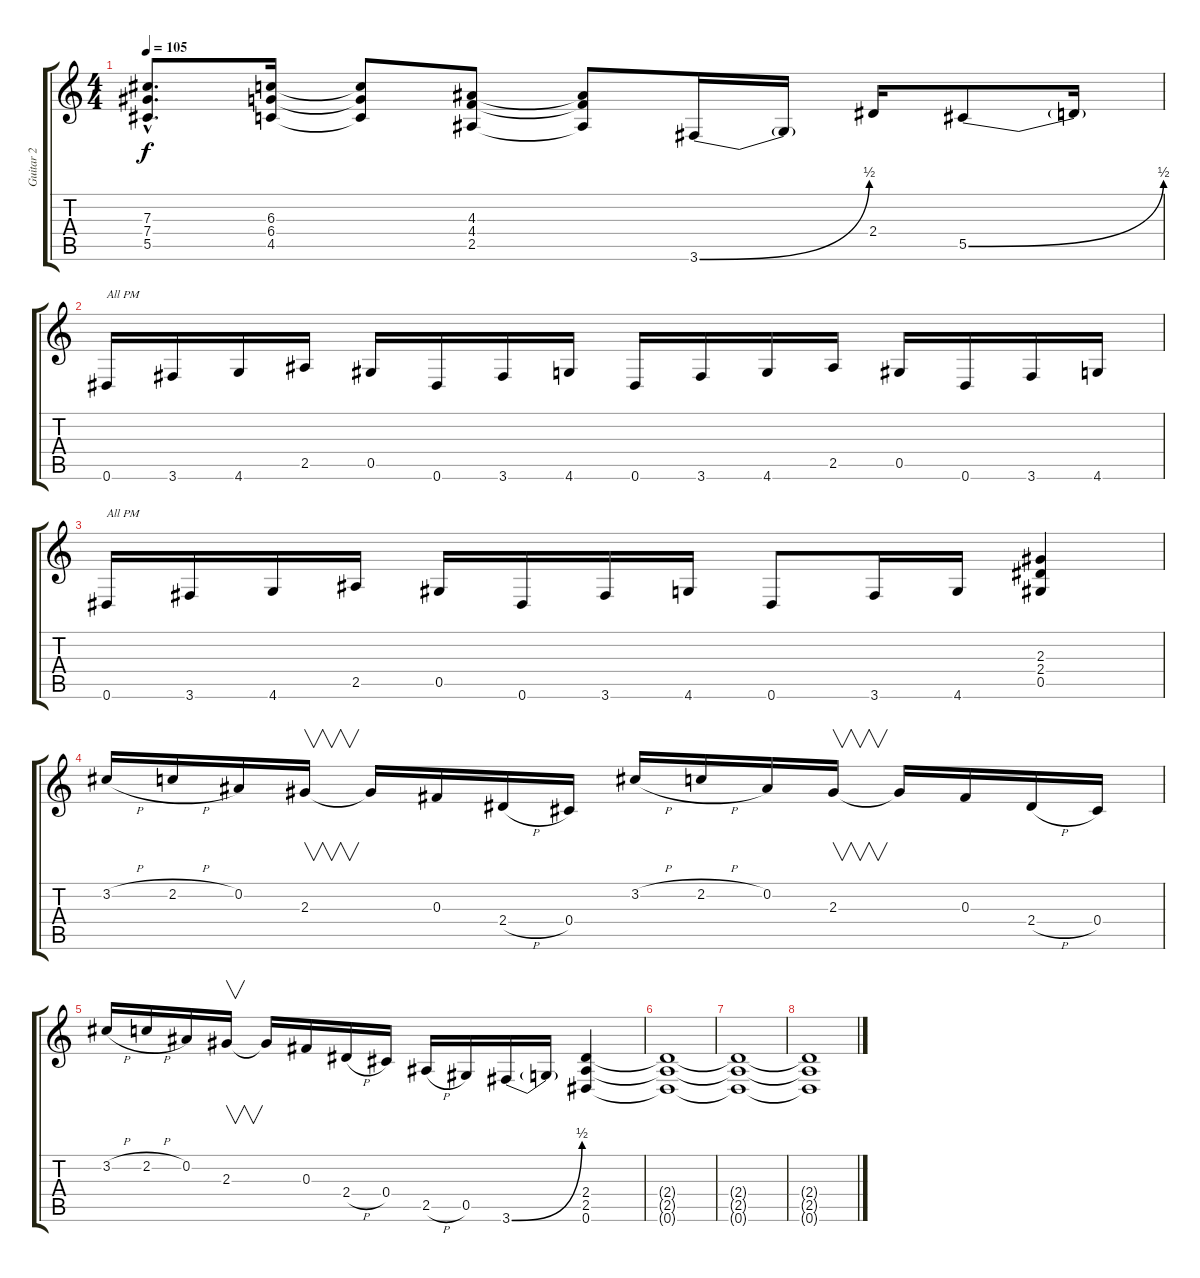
\track ("Guitar 2" "Guitar 2") {instrument overdrivenguitar}
\staff {score tabs}
\tuning (Eb4 Bb3 Gb3 Db3 Ab2 Eb2) {hide}
\ts (4 4)
\tempo 105
\clef g2
\ks c
(7.3{hac} 7.4{hac} 5.5{hac}).8{d dy f} (6.3 6.4 4.5).16 (6.3{t} 6.4{t} 4.5{t}).8 (4.3 4.4 2.5).8 (4.3{t} 4.4{t} 2.5{t}).8 3.6{be (bend 0 0 60 2)}.16 3.6{t}.16 2.4.16 5.5{be (bend 0 0 60 2)}.8 5.5{t}.16 |
0.6.16{txt "All PM"} 3.6.16 4.6.16 2.5.16 0.5.16 0.6.16 3.6.16 4.6.16 0.6.16 3.6.16 4.6.16 2.5.16 0.5.16 0.6.16 3.6.16 4.6.16 |
0.6.16{txt "All PM"} 3.6.16 4.6.16 2.5.16 0.5.16 0.6.16 3.6.16 4.6.16 0.6.8 3.6.16 4.6.16 (2.3 2.4 0.5).4 |
3.2{h}.16 2.2{h}.16 0.2.16 2.3.16{v} 2.3{t}.16 0.3.16 2.4{h}.16 0.4.16 3.2{h}.16 2.2{h}.16 0.2.16 2.3.16{v} 2.3{t}.16 0.3.16 2.4{h}.16 0.4.16 |
3.2{h}.16 2.2{h}.16 0.2.16 2.3.16{v} 2.3{t}.16 0.3.16 2.4{h}.16 0.4.16 2.5{h}.16 0.5.16 3.6{be (bend 0 0 60 2)}.16 3.6{t}.16 (2.4 2.5 0.6).4 |
(2.4{t} 2.5{t} 0.6{t}).1 |
(2.4{t} 2.5{t} 0.6{t}).1 |
(2.4{t} 2.5{t} 0.6{t}).1
